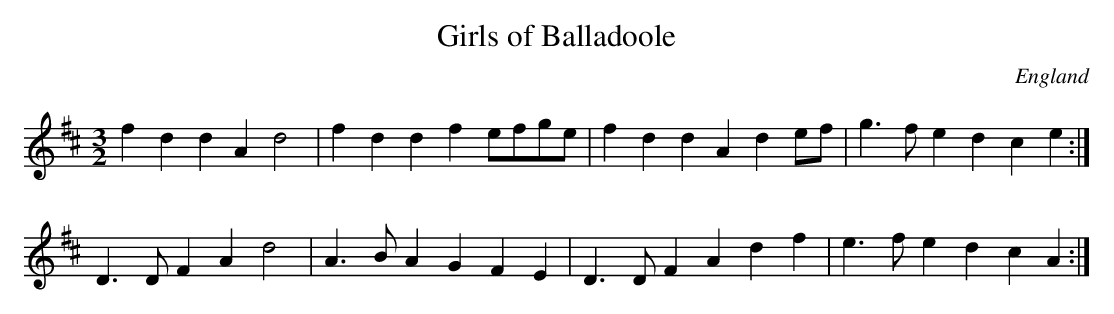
X:1
T:Girls of Balladoole
O:England
M:3/2
K:D
L:1/4
fd dA d2|fd df e/f/g/e/|\
fd dA de/f/|g>f ed ce:|
D>D FA d2|A>B AG FE|D>D FA df|e>f ed cA:|
